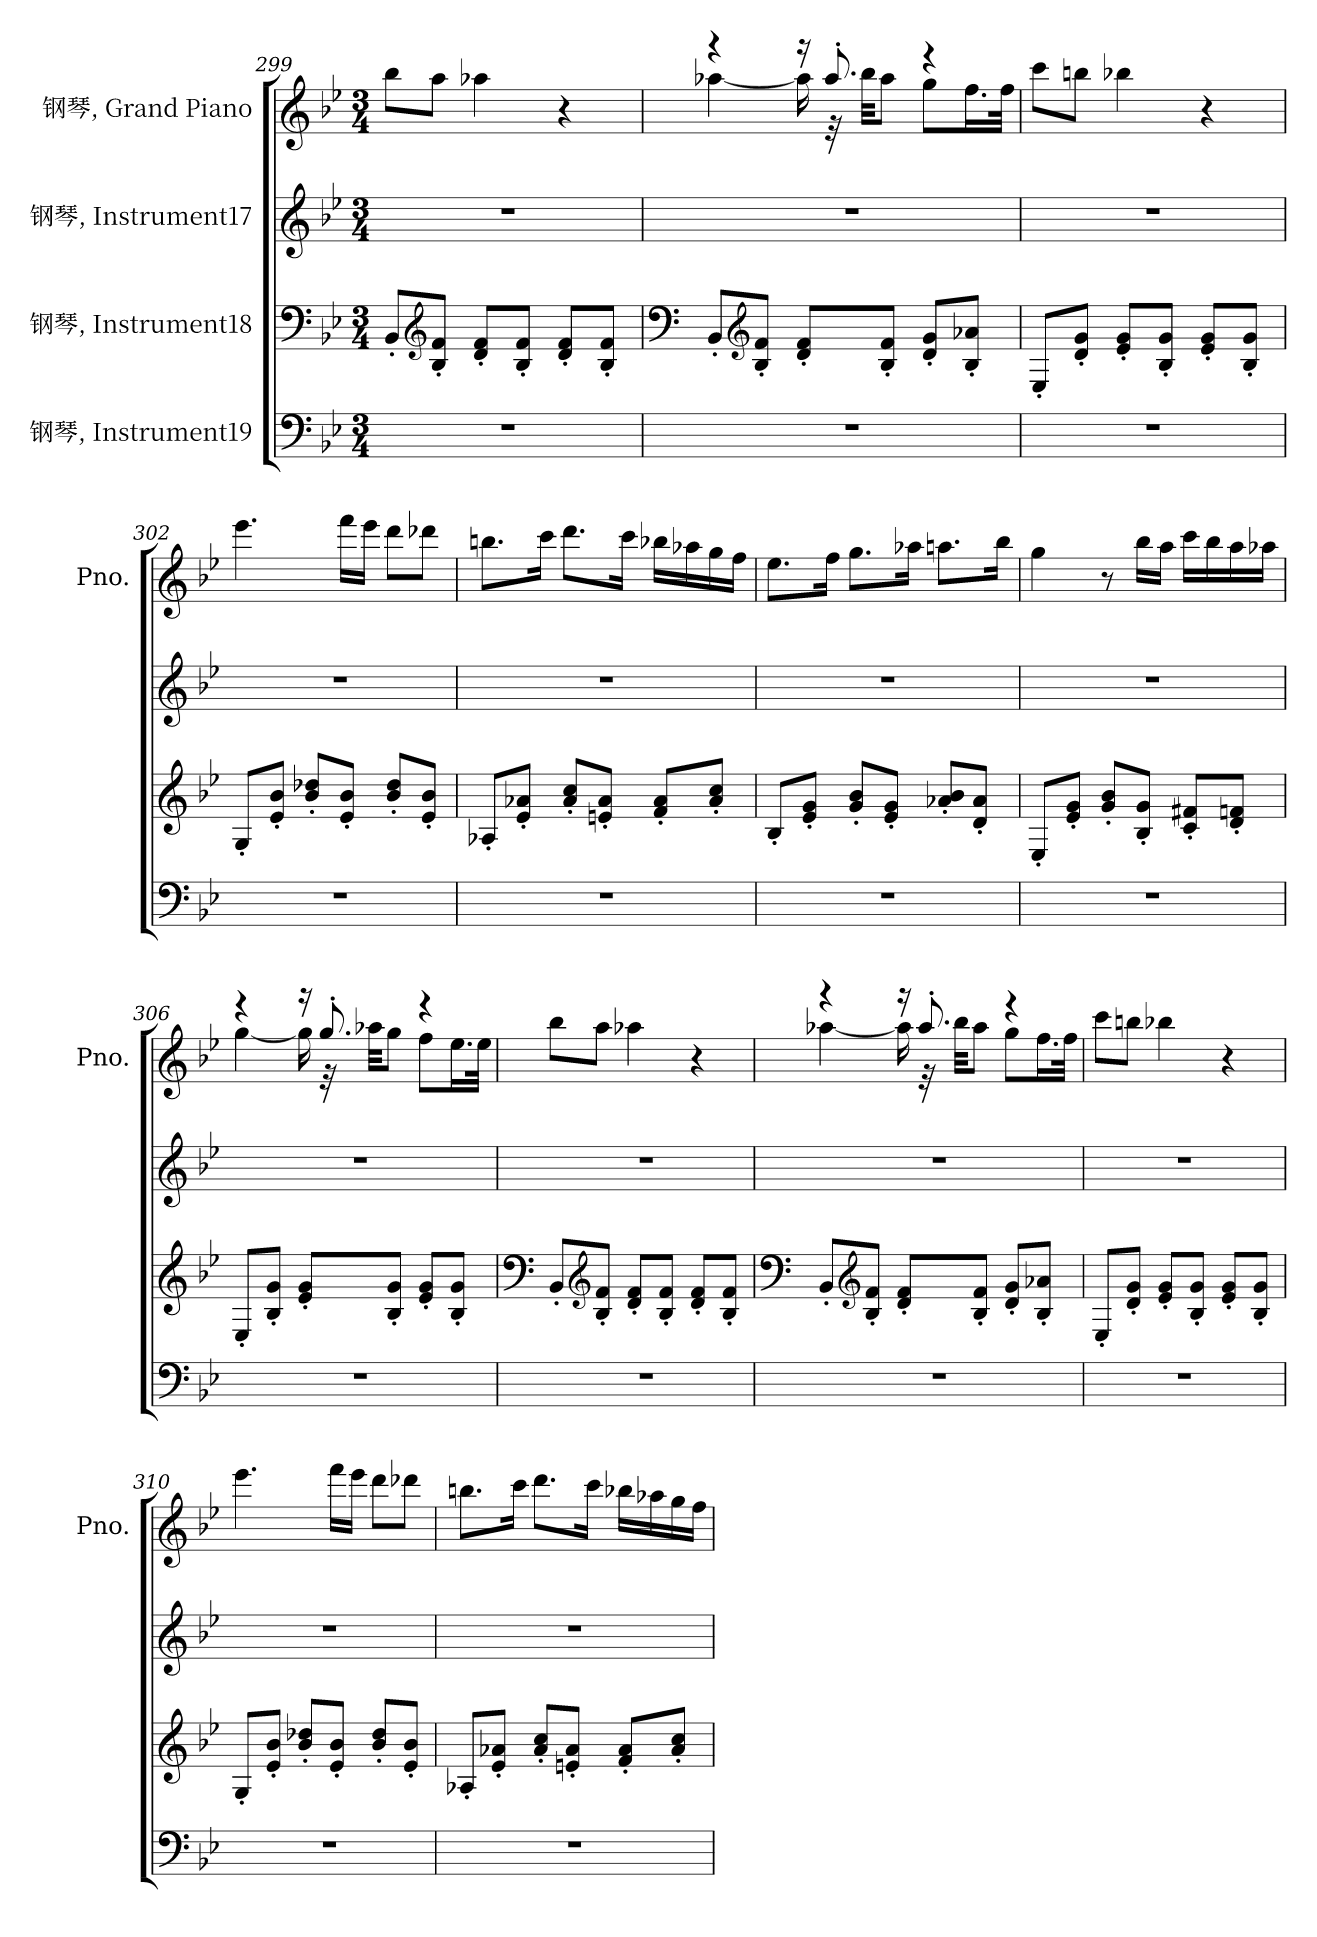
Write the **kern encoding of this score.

**kern	**kern	**kern	**kern
*part4	*part3	*part2	*part1
*staff4	*staff3	*staff2	*staff1
*I"钢琴, Instrument19	*I"钢琴, Instrument18	*I"钢琴, Instrument17	*I"钢琴, Grand Piano
*	*	*	*I'Pno.
*clefF4	*clefF4	*clefG2	*clefG2
*k[b-e-]	*k[b-e-]	*k[b-e-]	*k[b-e-]
*M3/4	*M3/4	*M3/4	*M3/4
=299	=299	=299	=299
2.r	8BB-'/L	2.r	8bb-\L
*	*clefG2	*	*
.	8B-/' 8f/'J	.	8aa\J
.	8d/' 8f/'L	.	4aa-X\
.	8B-/' 8f/'J	.	.
.	8d/' 8f/'L	.	4r
.	8B-/' 8f/'J	.	.
=300	=300	=300	=300
*	*clefF4	*	*
*	*	*	*^
2.r	8BB-'/L	2.r	4r	[4aa-X\
*	*clefG2	*	*	*
.	8B-/' 8f/'J	.	.	.
.	8d/' 8f/'L	.	16r	16aa-\]
.	.	.	8.aa-'/	32r
.	.	.	.	32bb-\KKL
.	8B-/' 8f/'J	.	.	8aa-\J
.	8d/' 8g/'L	.	4r	8gg\L
.	8B-/' 8a-X/'J	.	.	16.ff\L
.	.	.	.	32ff\JJk
*	*	*	*v	*v
!!LO:PB:g=z
=301	=301	=301	=301
2.r	8E-'/L	2.r	8ccc\L
.	8d/' 8g/'J	.	8bbn\J
.	8e-/' 8g/'L	.	4bb-X\
.	8B-/' 8g/'J	.	.
.	8e-/' 8g/'L	.	4r
.	8B-/' 8g/'J	.	.
=302	=302	=302	=302
2.r	8G'/L	2.r	4.eee-\
.	8e-/' 8b-/'J	.	.
.	8b-/' 8dd-X/'L	.	.
.	8e-/' 8b-/'J	.	16fff\LL
.	.	.	16eee-\JJ
.	8b-/' 8dd-/'L	.	8ddd\L
.	8e-/' 8b-/'J	.	8ddd-X\J
=303	=303	=303	=303
2.r	8A-X'/L	2.r	8.bbn\L
.	8e-/' 8a-X/'J	.	.
.	.	.	16ccc\Jk
.	8a-/' 8cc/'L	.	8.ddd\L
.	8en/' 8a-/'J	.	.
.	.	.	16ccc\Jk
.	8f/' 8a-/'L	.	16bb-X\LL
.	.	.	16aa-X\
.	8a-/' 8cc/'J	.	16gg\
.	.	.	16ff\JJ
=304	=304	=304	=304
2.r	8B-'/L	2.r	8.ee-\L
.	8e-/' 8g/'J	.	.
.	.	.	16ff\Jk
.	8g/' 8b-/'L	.	8.gg\L
.	8e-/' 8g/'J	.	.
.	.	.	16aa-X\Jk
.	8a-X/' 8b-/'L	.	8.aan\L
.	8d/' 8a-/'J	.	.
.	.	.	16bb-\Jk
!!LO:LB:g=z
=305	=305	=305	=305
2.r	8E-'/L	2.r	4gg\
.	8e-/' 8g/'J	.	.
.	8g/' 8b-/'L	.	8r
.	8B-/' 8g/'J	.	16bb-\LL
.	.	.	16aa\JJ
.	8c/' 8f#X/'L	.	16ccc\LL
.	.	.	16bb-\
.	8d/' 8fn/'J	.	16aa\
.	.	.	16aa-X\JJ
=306	=306	=306	=306
*	*	*	*^
2.r	8E-'/L	2.r	4r	[4gg\
.	8B-/' 8g/'J	.	.	.
.	8e-/' 8g/'L	.	16r	16gg\]
.	.	.	8.gg'/	32r
.	.	.	.	32aa-X\KKL
.	8B-/' 8g/'J	.	.	8gg\J
.	8e-/' 8g/'L	.	4r	8ff\L
.	8B-/' 8g/'J	.	.	16.ee-\L
.	.	.	.	32ee-\JJk
*	*	*	*v	*v
=307	=307	=307	=307
*	*clefF4	*	*
2.r	8BB-'/L	2.r	8bb-\L
*	*clefG2	*	*
.	8B-/' 8f/'J	.	8aa\J
.	8d/' 8f/'L	.	4aa-X\
.	8B-/' 8f/'J	.	.
.	8d/' 8f/'L	.	4r
.	8B-/' 8f/'J	.	.
!!LO:LB:g=z
=308	=308	=308	=308
*	*clefF4	*	*
*	*	*	*^
2.r	8BB-'/L	2.r	4r	[4aa-X\
*	*clefG2	*	*	*
.	8B-/' 8f/'J	.	.	.
.	8d/' 8f/'L	.	16r	16aa-\]
.	.	.	8.aa-'/	32r
.	.	.	.	32bb-\KKL
.	8B-/' 8f/'J	.	.	8aa-\J
.	8d/' 8g/'L	.	4r	8gg\L
.	8B-/' 8a-X/'J	.	.	16.ff\L
.	.	.	.	32ff\JJk
*	*	*	*v	*v
=309	=309	=309	=309
2.r	8E-'/L	2.r	8ccc\L
.	8d/' 8g/'J	.	8bbn\J
.	8e-/' 8g/'L	.	4bb-X\
.	8B-/' 8g/'J	.	.
.	8e-/' 8g/'L	.	4r
.	8B-/' 8g/'J	.	.
=310	=310	=310	=310
2.r	8G'/L	2.r	4.eee-\
.	8e-/' 8b-/'J	.	.
.	8b-/' 8dd-X/'L	.	.
.	8e-/' 8b-/'J	.	16fff\LL
.	.	.	16eee-\JJ
.	8b-/' 8dd-/'L	.	8ddd\L
.	8e-/' 8b-/'J	.	8ddd-X\J
!!LO:PB:g=z
=311	=311	=311	=311
2.r	8A-X'/L	2.r	8.bbn\L
.	8e-/' 8a-X/'J	.	.
.	.	.	16ccc\Jk
.	8a-/' 8cc/'L	.	8.ddd\L
.	8en/' 8a-/'J	.	.
.	.	.	16ccc\Jk
.	8f/' 8a-/'L	.	16bb-X\LL
.	.	.	16aa-X\
.	8a-/' 8cc/'J	.	16gg\
.	.	.	16ff\JJ
=	=	=	=
*-	*-	*-	*-
